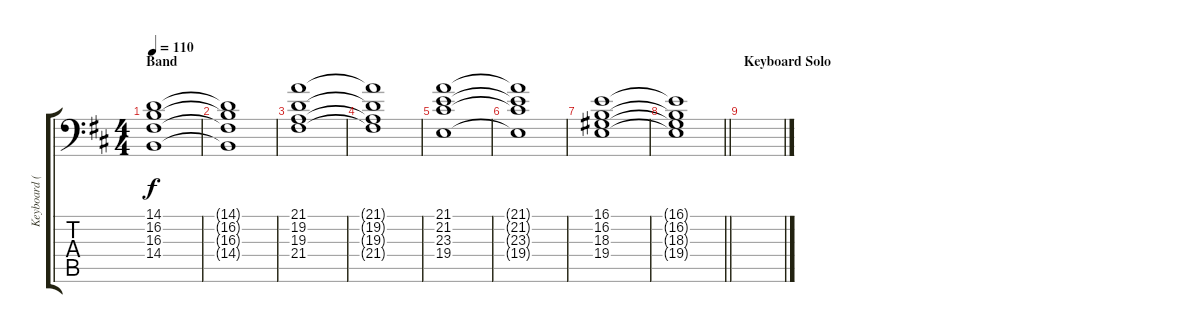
\track ("Keyboard (Left Hand)" "Keyboard (") {instrument acousticgrandpiano}
\staff {score tabs}
\tuning (C3 G2 D2 A1 E1 B0) {hide}
\ts (4 4)
\section ("" "Band")
\tempo 110
\clef f4
\ks bminor
(14.1 16.2 16.3 14.4).1{dy f} |
(14.1{t} 16.2{t} 16.3{t} 14.4{t}).1 |
(21.1 19.2 19.3 21.4).1 |
(21.1{t} 19.2{t} 19.3{t} 21.4{t}).1 |
(21.1 21.2 23.3 19.4).1 |
(21.1{t} 21.2{t} 23.3{t} 19.4{t}).1 |
(16.1 16.2 18.3 19.4).1 |
\barLineRight lightlight
(16.1{t} 16.2{t} 18.3{t} 19.4{t}).1 |
\section ("" "Keyboard Solo")
